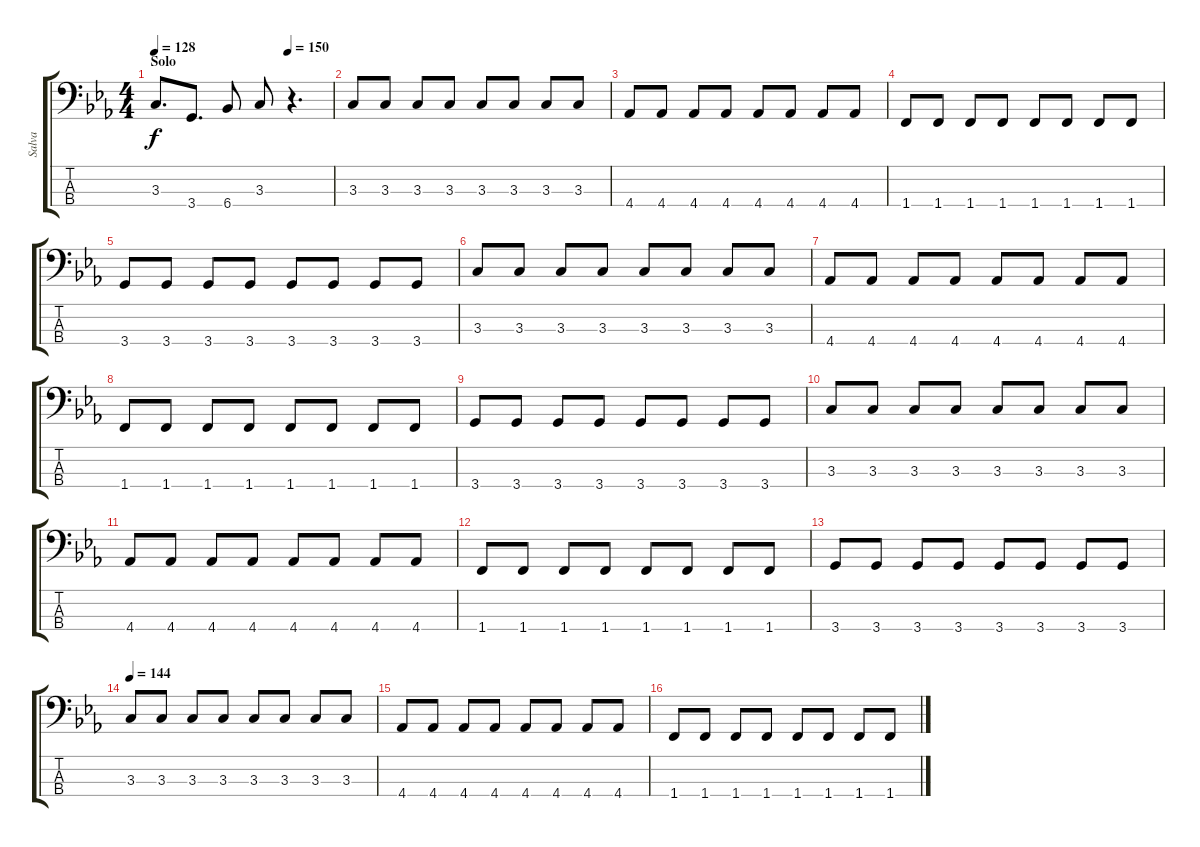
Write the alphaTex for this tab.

\track ("Salva" "Salva") {instrument electricbassfinger}
\staff {score tabs}
\tuning (G2 D2 A1 E1) {hide}
\ts (4 4)
\section ("" "Solo")
\tempo 128
\tempo (150 0.75)
\clef f4
\ks eb
3.3.8{d dy f} 3.4.8{d} 6.4.8 3.3.8 r.4{d} |
3.3.8 3.3.8 3.3.8 3.3.8 3.3.8 3.3.8 3.3.8 3.3.8 |
4.4.8 4.4.8 4.4.8 4.4.8 4.4.8 4.4.8 4.4.8 4.4.8 |
1.4.8 1.4.8 1.4.8 1.4.8 1.4.8 1.4.8 1.4.8 1.4.8 |
3.4.8 3.4.8 3.4.8 3.4.8 3.4.8 3.4.8 3.4.8 3.4.8 |
3.3.8 3.3.8 3.3.8 3.3.8 3.3.8 3.3.8 3.3.8 3.3.8 |
4.4.8 4.4.8 4.4.8 4.4.8 4.4.8 4.4.8 4.4.8 4.4.8 |
1.4.8 1.4.8 1.4.8 1.4.8 1.4.8 1.4.8 1.4.8 1.4.8 |
3.4.8 3.4.8 3.4.8 3.4.8 3.4.8 3.4.8 3.4.8 3.4.8 |
3.3.8 3.3.8 3.3.8 3.3.8 3.3.8 3.3.8 3.3.8 3.3.8 |
4.4.8 4.4.8 4.4.8 4.4.8 4.4.8 4.4.8 4.4.8 4.4.8 |
1.4.8 1.4.8 1.4.8 1.4.8 1.4.8 1.4.8 1.4.8 1.4.8 |
3.4.8 3.4.8 3.4.8 3.4.8 3.4.8 3.4.8 3.4.8 3.4.8 |
\tempo 144
3.3.8 3.3.8 3.3.8 3.3.8 3.3.8 3.3.8 3.3.8 3.3.8 |
4.4.8 4.4.8 4.4.8 4.4.8 4.4.8 4.4.8 4.4.8 4.4.8 |
1.4.8 1.4.8 1.4.8 1.4.8 1.4.8 1.4.8 1.4.8 1.4.8
